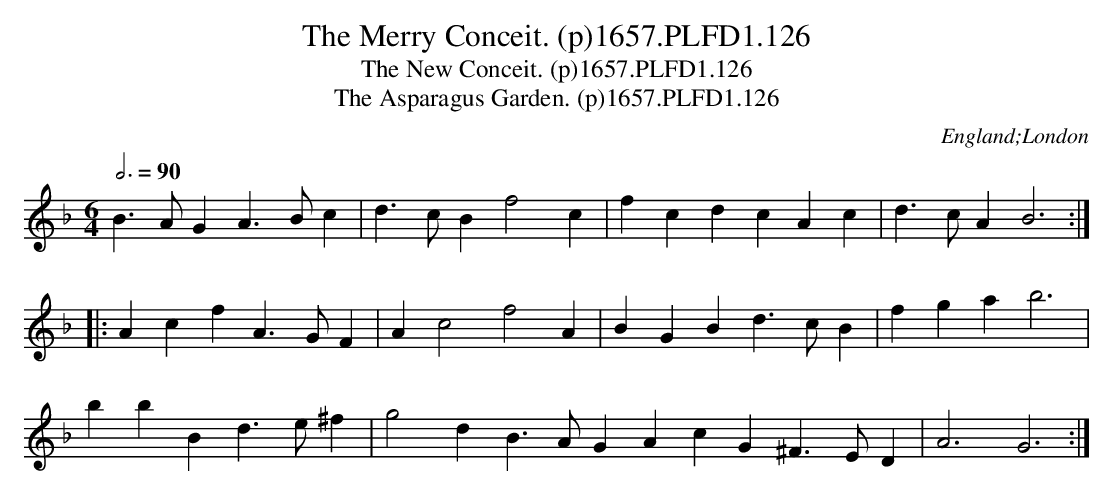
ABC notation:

X:1
T:Merry Conceit. (p)1657.PLFD1.126, The
T:New Conceit. (p)1657.PLFD1.126, The
T:Asparagus Garden. (p)1657.PLFD1.126, The
M:6/4
L:1/4
Q:3/4=90
O:England;London
K:F
B>AG A>Bc| d>cB f2 c| fcd cAc| d>cA B3:|
|: Acf A>GF| A c2 f2 A|BGB d>cB| fga b3|
bbB d>e^f| g2 d B>AG AcG^F>ED |A3 G3:|
